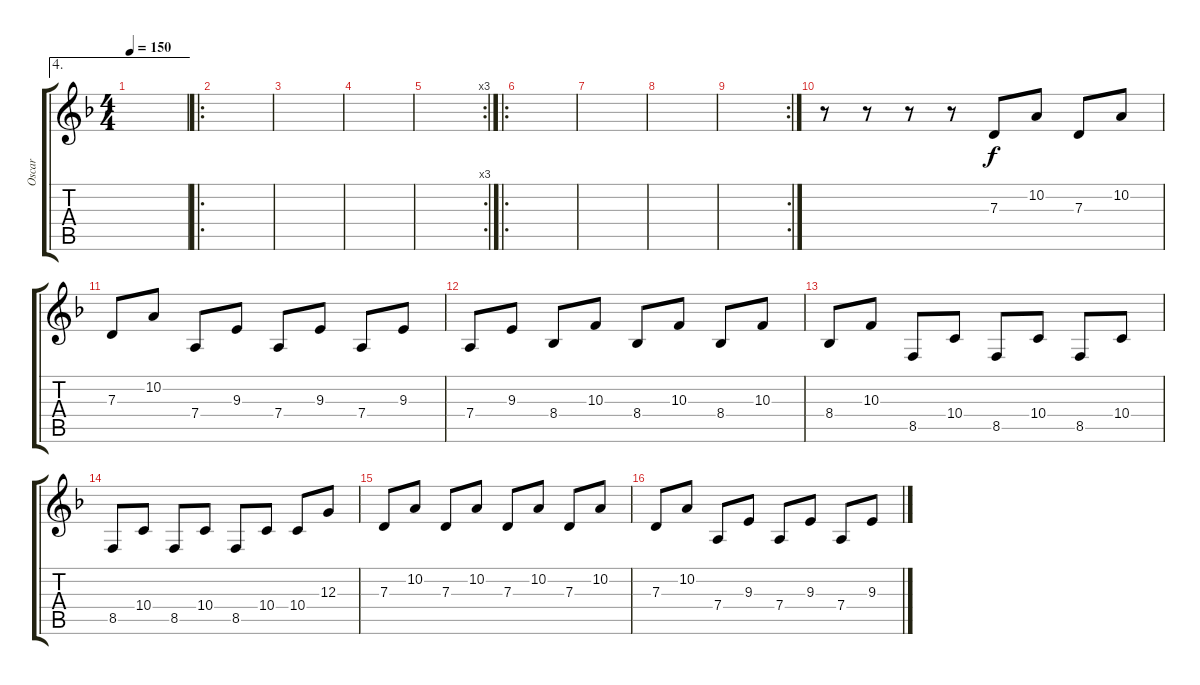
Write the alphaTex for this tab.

\track ("Oscar" "Oscar") {instrument acousticgrandpiano}
\staff {score tabs}
\tuning (E4 B3 G3 D3 A2 E2) {hide}
\ae 4
\ts (4 4)
\tempo 150
\clef g2
\ks dminor
|
\ro
|
|
|
\rc 3
|
\ro
|
|
|
\rc 2
|
r.8{volume 12} r.8 r.8 r.8 7.3.8 10.2.8 7.3.8 10.2.8 |
7.3.8 10.2.8 7.4.8 9.3.8 7.4.8 9.3.8 7.4.8 9.3.8 |
7.4.8 9.3.8 8.4.8 10.3.8 8.4.8 10.3.8 8.4.8 10.3.8 |
8.4.8 10.3.8 8.5.8 10.4.8 8.5.8 10.4.8 8.5.8 10.4.8 |
8.5.8 10.4.8 8.5.8 10.4.8 8.5.8 10.4.8 10.4.8 12.3.8 |
7.3.8 10.2.8 7.3.8 10.2.8 7.3.8 10.2.8 7.3.8 10.2.8 |
7.3.8 10.2.8 7.4.8 9.3.8 7.4.8 9.3.8 7.4.8 9.3.8
